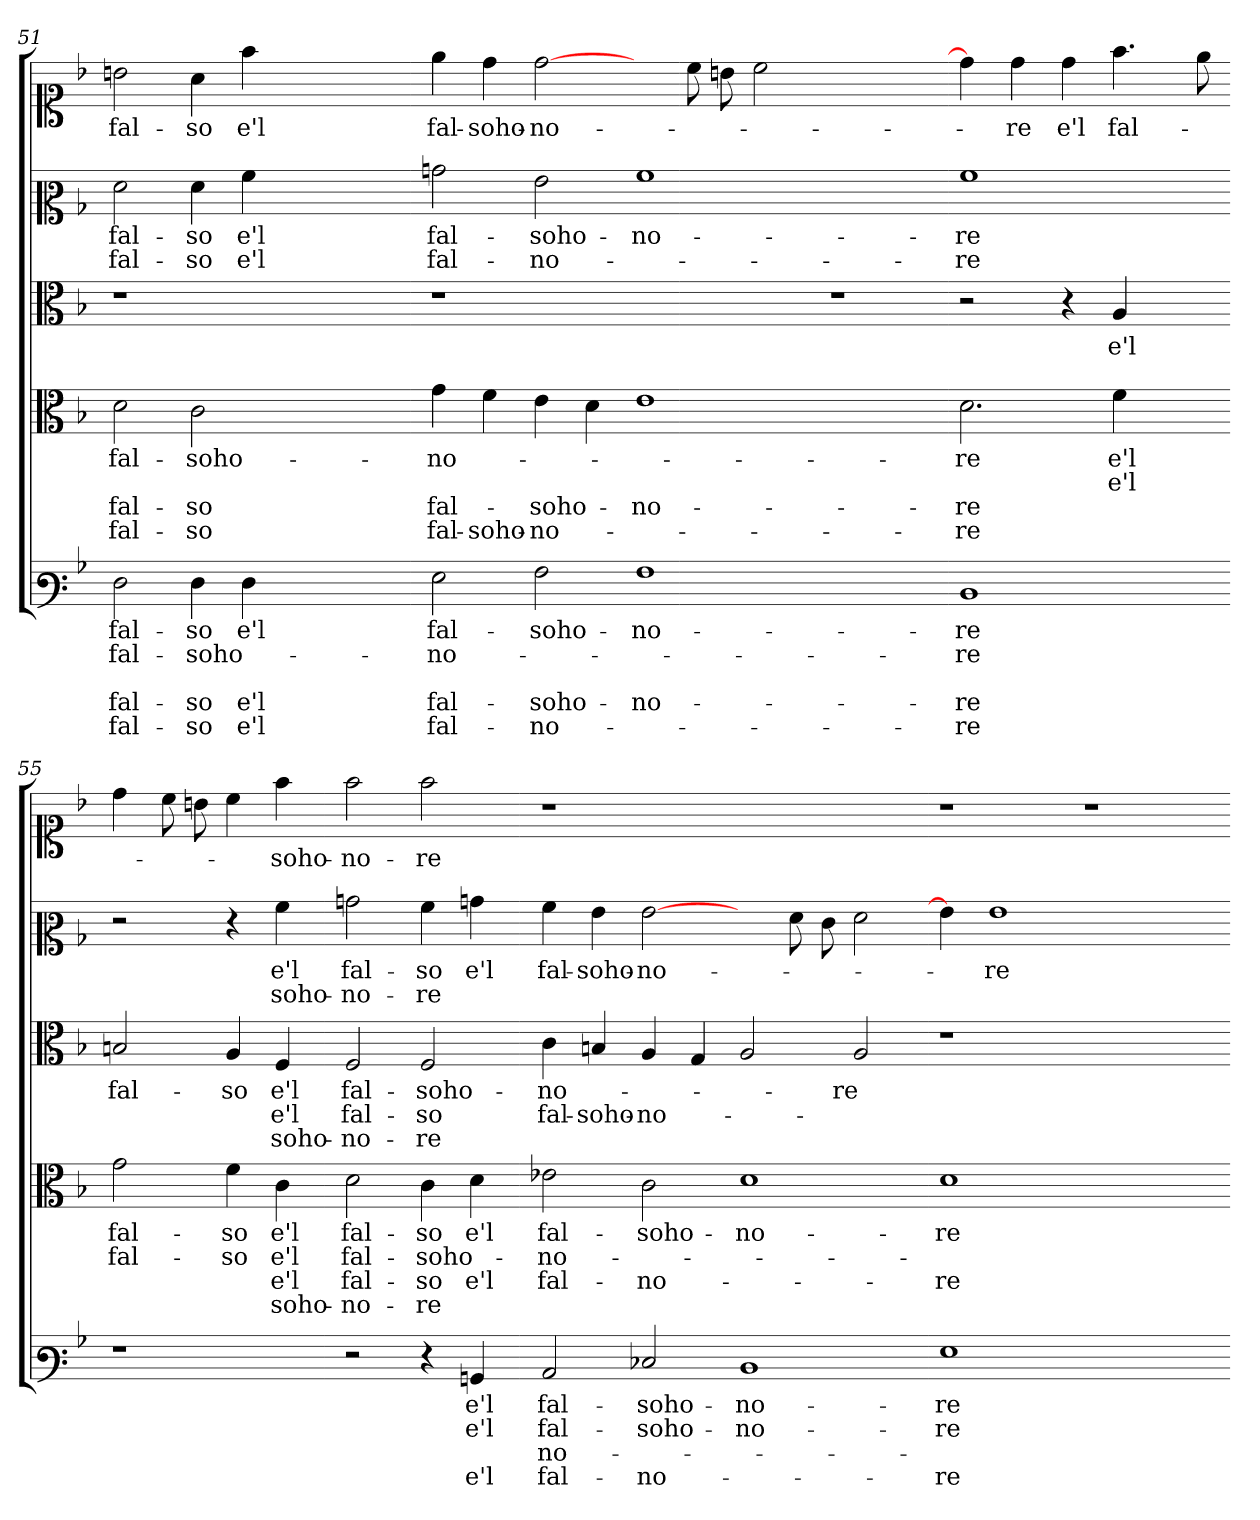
**kern	**text	**text	**text	**text	**text	**kern	**text	**text	**text	**text	**kern	**text	**text	**text	**kern	**text	**text	**kern	**text
*part5	*part5	*part5	*part5	*part5	*part5	*part4	*part4	*part4	*part4	*part4	*part3	*part3	*part3	*part3	*part2	*part2	*part2	*part1	*part1
*staff5	*staff5	*staff5	*staff5	*staff5	*staff5	*staff4	*staff4	*staff4	*staff4	*staff4	*staff3	*staff3	*staff3	*staff3	*staff2	*staff2	*staff2	*staff1	*staff1
*clefF3	*	*	*	*	*	*clefC3	*	*	*	*	*clefC3	*	*	*	*clefC2	*	*	*clefC1	*
*k[b-]	*	*	*	*	*	*k[b-]	*	*	*	*	*k[b-]	*	*	*	*k[b-]	*	*	*k[b-]	*
=51	=51	=51	=51	=51	=51	=51	=51	=51	=51	=51	=51	=51	=51	=51	=51	=51	=51	=51	=51
2F	fal-	fal-	.	fal-	fal-	2d	fal-	.	fal-	fal-	1r	.	.	.	2f	fal-	fal-	2bn	fal-
4F	so	soho-	.	so	so	2c	soho-	.	so	so	.	.	.	.	4f	so	so	4a	so
4F	e'l	.	.	e'l	e'l	.	.	.	.	.	.	.	.	.	4a	e'l	e'l	4ff	e'l
1ryy	.	.	.	.	.	1ryy	.	.	.	.	1ryy	.	.	.	1ryy	.	.	1ryy	.
=52-	=52-	=52-	=52-	=52-	=52-	=52-	=52-	=52-	=52-	=52-	=52-	=52-	=52-	=52-	=52-	=52-	=52-	=52-	=52-
2G	fal-	no-	.	fal-	fal-	4g	no-	.	fal-	fal-	1r	.	.	.	2bn	fal-	fal-	4ee	fal-
.	.	.	.	.	.	4f	.	.	.	soho-	.	.	.	.	.	.	.	4dd	soho-
2A	soho-	.	.	soho-	no-	4e	.	.	soho-	no-	.	.	.	.	2g	soho-	no-	[2dd	no-
.	.	.	.	.	.	4d	.	.	.	.	.	.	.	.	.	.	.	.	.
1A	no-	.	.	no-	.	1e	.	.	no-	.	1ryy	.	.	.	1a	no-	.	4ryy	.
.	.	.	.	.	.	.	.	.	.	.	.	.	.	.	.	.	.	8cc	.
.	.	.	.	.	.	.	.	.	.	.	.	.	.	.	.	.	.	8bn	.
.	.	.	.	.	.	.	.	.	.	.	.	.	.	.	.	.	.	2cc	.
1ryy	.	.	.	.	.	1ryy	.	.	.	.	1r	.	.	.	1ryy	.	.	1ryy	.
=54-	=54-	=54-	=54-	=54-	=54-	=54-	=54-	=54-	=54-	=54-	=54-	=54-	=54-	=54-	=54-	=54-	=54-	=54-	=54-
1D	re	re	.	re	re	2.d	re	.	re	re	2r	.	.	.	1a	re	re	4dd]	.
.	.	.	.	.	.	.	.	.	.	.	.	.	.	.	.	.	.	4dd	re
.	.	.	.	.	.	.	.	.	.	.	4r	.	.	.	.	.	.	4dd	e'l
.	.	.	.	.	.	4f	e'l	e'l	.	.	4A	e'l	.	.	.	.	.	4.ff	fal-
4ryy	.	.	.	.	.	4ryy	.	.	.	.	4ryy	.	.	.	4ryy	.	.	.	.
.	.	.	.	.	.	.	.	.	.	.	.	.	.	.	.	.	.	8ee	.
=55-	=55-	=55-	=55-	=55-	=55-	=55-	=55-	=55-	=55-	=55-	=55-	=55-	=55-	=55-	=55-	=55-	=55-	=55-	=55-
1r	.	.	.	.	.	2g	fal-	fal-	.	.	2Bn	fal-	.	.	2r	.	.	4dd	.
.	.	.	.	.	.	.	.	.	.	.	.	.	.	.	.	.	.	8cc	.
.	.	.	.	.	.	.	.	.	.	.	.	.	.	.	.	.	.	8bn	.
.	.	.	.	.	.	4f	so	so	.	.	4A	so	.	.	4r	.	.	4cc	.
.	.	.	.	.	.	4c	e'l	e'l	e'l	soho-	4F	e'l	e'l	soho-	4a	e'l	soho-	4ff	soho-
=56-	=56-	=56-	=56-	=56-	=56-	=56-	=56-	=56-	=56-	=56-	=56-	=56-	=56-	=56-	=56-	=56-	=56-	=56-	=56-
2r	.	.	.	.	.	2d	fal-	fal-	fal-	no-	2F	fal-	fal-	no-	2bn	fal-	no-	2ff	no-
4r	.	.	.	.	.	4c	so	soho-	so	re	2F	soho-	so	re	4a	so	re	2ff	re
4BB	e'l	e'l	.	e'l	.	4d	e'l	.	e'l	.	.	.	.	.	4bn	e'l	.	.	.
=57-	=57-	=57-	=57-	=57-	=57-	=57-	=57-	=57-	=57-	=57-	=57-	=57-	=57-	=57-	=57-	=57-	=57-	=57-	=57-
2C	fal-	fal-	no-	fal-	.	2e-X	fal-	no-	fal-	.	4c	no-	fal-	.	4a	fal-	.	1r	.
.	.	.	.	.	.	.	.	.	.	.	4Bn	.	soho-	.	4g	soho-	.	.	.
2E-X	soho-	soho-	.	no-	.	2c	soho-	.	no-	.	4A	.	no-	.	[2g	no-	.	.	.
.	.	.	.	.	.	.	.	.	.	.	4G	.	.	.	.	.	.	.	.
1D	no-	no-	.	.	.	1d	no-	.	.	.	2A	.	.	.	4ryy	.	.	1ryy	.
.	.	.	.	.	.	.	.	.	.	.	.	.	.	.	8f	.	.	.	.
.	.	.	.	.	.	.	.	.	.	.	.	.	.	.	8e\	.	.	.	.
.	.	.	.	.	.	.	.	.	.	.	2A	re	.	.	2f	.	.	.	.
=59-	=59-	=59-	=59-	=59-	=59-	=59-	=59-	=59-	=59-	=59-	=59-	=59-	=59-	=59-	=59-	=59-	=59-	=59-	=59-
1G	re	re	.	re	.	1d	re	.	re	.	1r	.	.	.	4g]	.	.	1r	.
.	.	.	.	.	.	.	.	.	.	.	.	.	.	.	1g	re	.	.	.
1ryy	.	.	.	.	.	1ryy	.	.	.	.	1ryy	.	.	.	.	.	.	1r	.
.	.	.	.	.	.	.	.	.	.	.	.	.	.	.	2.ryy	.	.	.	.
=-	=-	=-	=-	=-	=-	=-	=-	=-	=-	=-	=-	=-	=-	=-	=-	=-	=-	=-	=-
*-	*-	*-	*-	*-	*-	*-	*-	*-	*-	*-	*-	*-	*-	*-	*-	*-	*-	*-	*-
